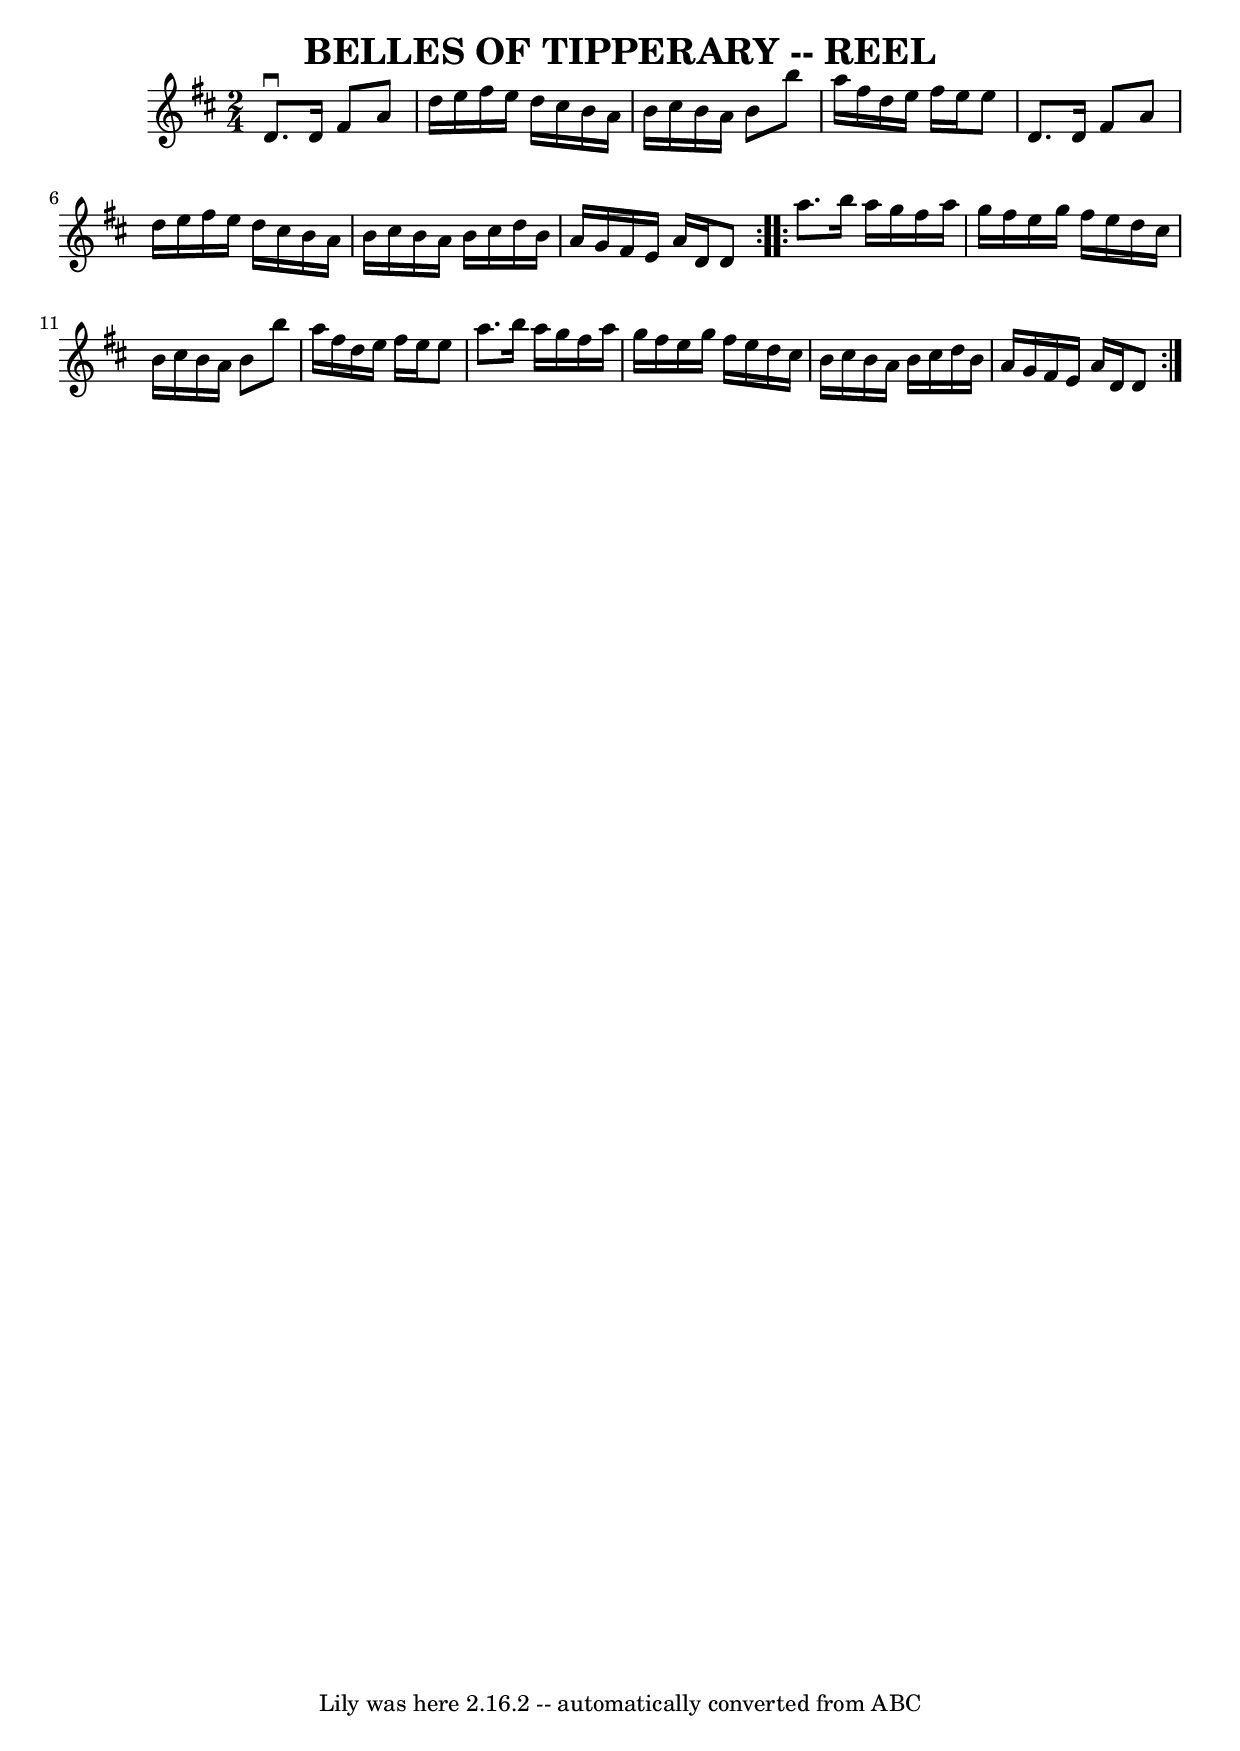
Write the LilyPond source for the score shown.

\version "2.16.2"
\include "Mammoth.ily"
\header {
  %% book = "Ryan's Mammoth Collection of Fiddle Tunes"
  crossRefNumber = "1"
  footnotes = ""
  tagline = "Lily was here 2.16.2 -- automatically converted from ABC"
  title = "BELLES OF TIPPERARY -- REEL"

}
voicedefault =  {



  \repeat volta 2 {

    \time 2/4 
    \key d \major
 d'8.^\downbow d'16 fis'8 a'8    |
    
    d''16 e''16 fis''16 e''16 d''16 cis''16 b'16 a'16    
    |
    b'16 cis''16 b'16 a'16 b'8 b''8    |
    a''16   
    fis''16 d''16 e''16 fis''16 e''16 e''8        |
    d'8.   
    d'16 fis'8 a'8    |
    d''16 e''16 fis''16 e''16 d''16 
    cis''16 b'16 a'16    |
    b'16 cis''16 b'16 a'16    
    b'16 cis''16 d''16 b'16    |
    a'16 g'16 fis'16 e'16   
    a'16 d'16 d'8    
  }     
  \repeat volta 2 {
    a''8. b''16 a''16    
    g''16 fis''16 a''16    |
    g''16 fis''16 e''16 g''16    
    fis''16 e''16 d''16 cis''16    |
    b'16 cis''16 b'16    
    a'16 b'8 b''8    |
    a''16 fis''16 d''16 e''16 fis''16 
    e''16 e''8        |
    a''8. b''16 a''16 g''16 fis''16  
    a''16    |
    g''16 fis''16 e''16 g''16 fis''16 e''16    
    d''16 cis''16    |
    b'16 cis''16 b'16 a'16 b'16    
    cis''16 d''16 b'16    |
    a'16 g'16 fis'16 e'16 a'16   
    d'16 d'8    
  }   

}

\score{
  <<

    \context Staff="default"
    {
      \voicedefault 
      
    }

  >>
  \layout {
    
  }
  \midi {
  }

}
